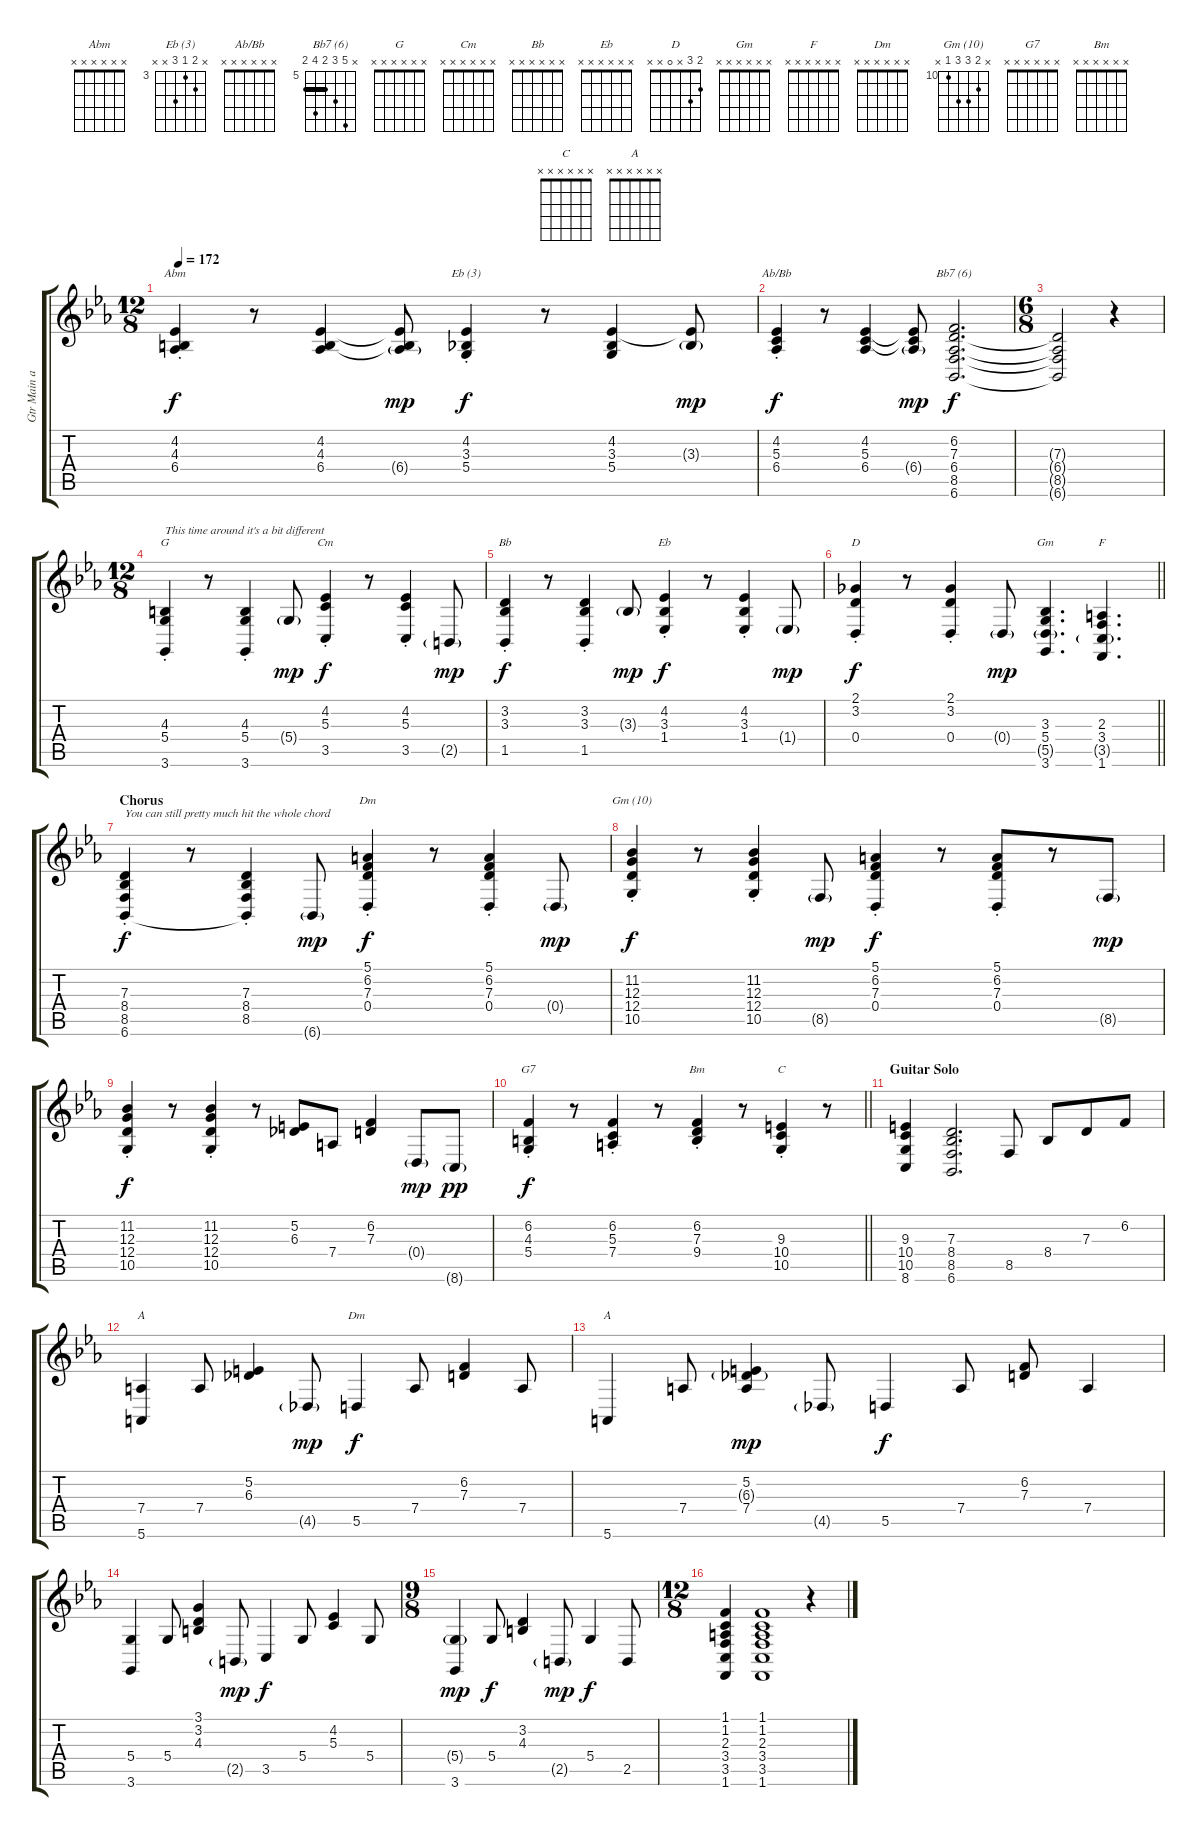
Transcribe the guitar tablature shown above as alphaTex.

\track ("Gtr Main arr. (Piano 1)" "Gtr Main a") {instrument brightacousticpiano}
\staff {score tabs}
\tuning (E4 B3 G3 D3 A2 E2) {hide}
\chord ("Abm" x x x x x x)
\chord ("Eb (3)" x 4 3 5 x x) {firstfret 3}
\chord ("Ab/Bb" x x x x x x)
\chord ("Bb7 (6)" x 9 7 6 8 6) {firstfret 5 barre 6}
\chord ("G" x x x x x x)
\chord ("Cm" x x x x x x)
\chord ("Bb" x x x x x x)
\chord ("Eb" x x x x x x)
\chord ("D" 2 3 x 0 x x)
\chord ("Gm" x x x x x x)
\chord ("F" x x x x x x)
\chord ("Dm" 5 6 7 0 x x) {firstfret 3}
\chord ("Gm (10)" x 11 12 12 10 x) {firstfret 10}
\chord ("G7" x x x x x x)
\chord ("Bm" x x x x x x)
\chord ("C" x x x x x x)
\chord ("A" x 5 6 7 7 5) {firstfret 5 barre 5}
\chord ("Dm" x x x x x x)
\chord ("A" x x x x x x)
\ts (12 8)
\tempo 172
\clef g2
\ks cminor
(4.2{st} 4.3{st} 6.4{st}).4{ch "Abm" dy f} r.8 (4.2 4.3 6.4).4 (4.2{t} 4.3{t} 6.4{g}).8{dy mp} (4.2{st} 3.3{st} 5.4{st}).4{ch "Eb (3)" dy f} r.8 (4.2 3.3 5.4).4 (4.2{t} 3.3{g}).8{dy mp} |
(4.2{st} 5.3{st} 6.4{st}).4{ch "Ab/Bb" dy f} r.8 (4.2 5.3 6.4).4 (4.2{t} 5.3{t} 6.4{g}).8{dy mp} (6.2 7.3 6.4 8.5 6.6).2{d ch "Bb7 (6)" dy f} |
\ts (6 8)
(7.3{t} 6.4{t} 8.5{t} 6.6{t}).2 r.4 |
\ts (12 8)
(4.3{st} 5.4{st} 3.6{st}).4{ch "G" txt "This time around it's a bit different"} r.8 (4.3{st} 5.4{st} 3.6{st}).4 5.4{g}.8{dy mp} (4.2{st} 5.3{st} 3.5{st}).4{ch "Cm" dy f} r.8 (4.2{st} 5.3{st} 3.5{st}).4 2.5{g}.8{dy mp} |
(3.2{st} 3.3{st} 1.5{st}).4{ch "Bb" dy f} r.8 (3.2{st} 3.3{st} 1.5{st}).4 3.3{g}.8{dy mp} (4.2 3.3{st} 1.4{st}).4{ch "Eb" dy f} r.8 (4.2 3.3{st} 1.4{st}).4 1.4{g}.8{dy mp} |
\barLineRight lightlight
(2.1 3.2{st} 0.4{st}).4{ch "D" dy f} r.8 (2.1 3.2{st} 0.4{st}).4 0.4{g}.8{dy mp} (3.3 5.4 5.5{g} 3.6).4{d ch "Gm"} (2.3 3.4 3.5{g} 1.6).4{d ch "F"} |
\section ("" "Chorus")
(7.3{st} 8.4{st} 8.5{st} 6.6{st}).4{txt "You can still pretty much hit the whole chord" dy f} r.8 (7.3{st} 8.4{st} 8.5{st} 6.6{t}).4 6.6{g}.8{dy mp} (5.1{st} 6.2{st} 7.3{st} 0.4{st}).4{ch "Dm" dy f} r.8 (5.1{st} 6.2{st} 7.3{st} 0.4{st}).4 0.4{g}.8{dy mp} |
(11.2{st} 12.3{st} 12.4{st} 10.5{st}).4{ch "Gm (10)" dy f} r.8 (11.2{st} 12.3{st} 12.4{st} 10.5{st}).4 8.5{g}.8{dy mp} (5.1{st} 6.2{st} 7.3{st} 0.4{st}).4{dy f} r.8 (5.1{st} 6.2{st} 7.3{st} 0.4{st}).8 r.8 8.5{g}.8{dy mp} |
(11.2{st} 12.3{st} 12.4{st} 10.5{st}).4{dy f} r.8 (11.2{st} 12.3{st} 12.4{st} 10.5{st}).4 r.8 (5.2 6.3).8 7.4.8 (6.2 7.3).4 0.4{g}.8{dy mp} 8.6{g}.8{dy pp} |
\barLineRight lightlight
(6.2{st} 4.3{st} 5.4{st}).4{ch "G7" dy f} r.8 (6.2{st} 5.3{st} 7.4{st}).4 r.8 (6.2{st} 7.3{st} 9.4{st}).4{ch "Bm"} r.8 (9.3{st} 10.4{st} 10.5{st}).4{ch "C"} r.8 |
\section ("" "Guitar Solo")
(9.3 10.4 10.5 8.6).4 (7.3 8.4 8.5 6.6).2{d} 8.5.8 8.4.8 7.3.8 6.2.8 |
(7.4 5.6).4{ch "A"} 7.4.8 (5.2 6.3).4 4.5{g}.8{dy mp} 5.5.4{ch "Dm" dy f} 7.4.8 (6.2 7.3).4 7.4.8 |
5.6.4{ch "A"} 7.4.8 (5.2 6.3{g} 7.4).4{dy mp} 4.5{g}.8 5.5.4{dy f} 7.4.8 (6.2 7.3).8 7.4.4 |
(5.4 3.6).4 5.4.8 (3.1 3.2 4.3).4 2.5{g}.8{dy mp} 3.5.4{dy f} 5.4.8 (4.2 5.3).4 5.4.8 |
\ts (9 8)
(5.4{g} 3.6).4{dy mp} 5.4.8{dy f} (3.2 4.3).4 2.5{g}.8{dy mp} 5.4.4{dy f} 2.5.8 |
\ts (12 8)
(1.1 1.2 2.3 3.4 3.5 1.6).4 (1.1 1.2 2.3 3.4 3.5 1.6).1 r.4
